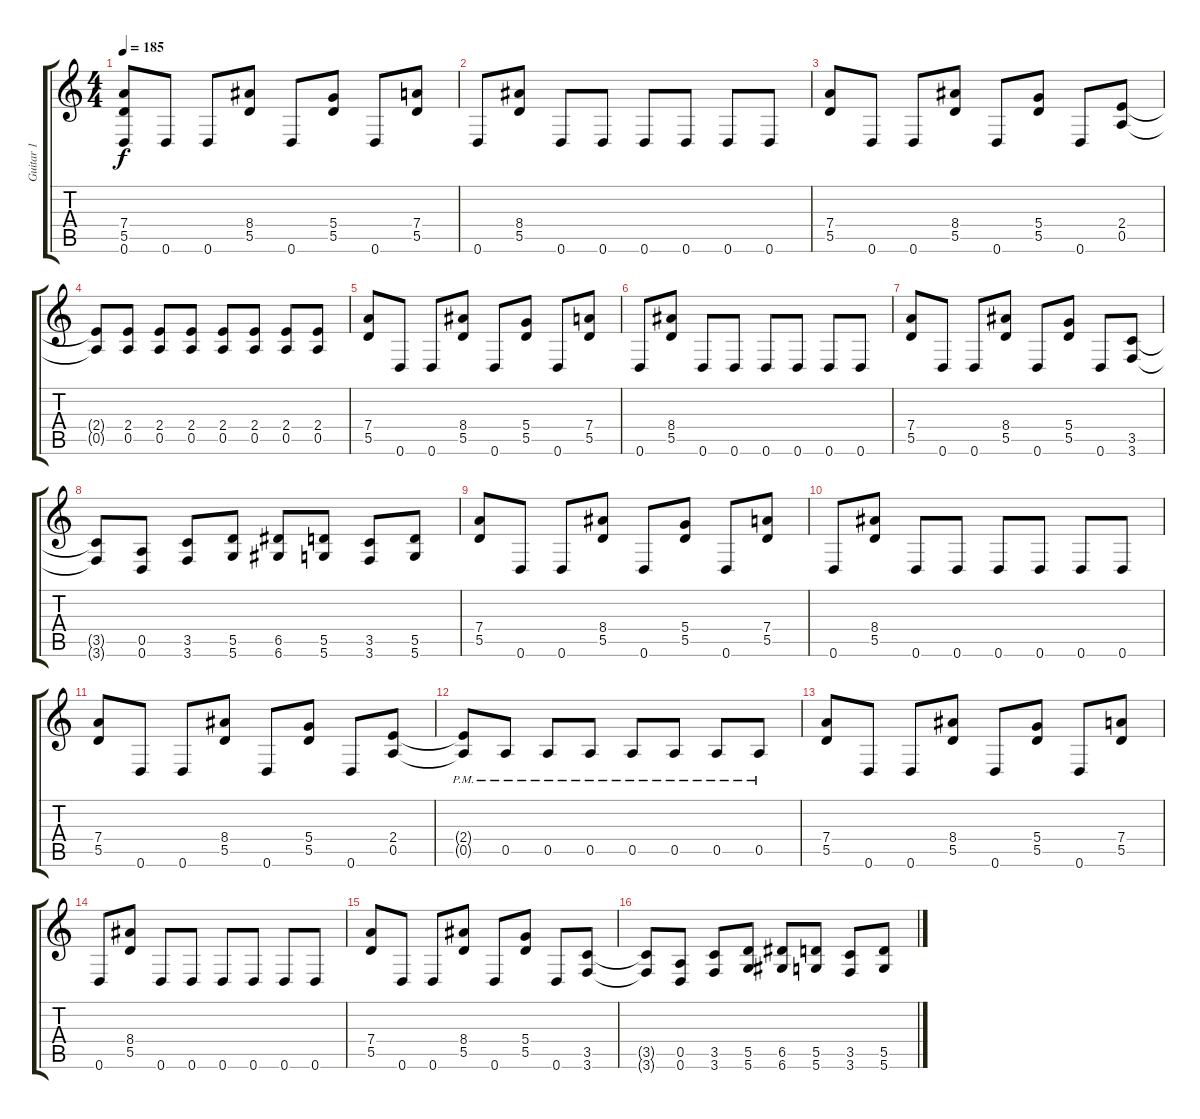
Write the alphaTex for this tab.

\track ("Guitar 1" "Guitar 1") {instrument distortionguitar}
\staff {score tabs}
\tuning (E4 B3 G3 D3 A2 D2) {hide}
\ts (4 4)
\tempo 185
\clef g2
\ks c
(7.4 5.5 0.6).8{dy f instrument distortionguitar} 0.6.8 0.6.8 (8.4 5.5).8 0.6.8 (5.4 5.5).8 0.6.8 (7.4 5.5).8 |
0.6.8 (8.4 5.5).8 0.6.8 0.6.8 0.6.8 0.6.8 0.6.8 0.6.8 |
(7.4 5.5).8 0.6.8 0.6.8 (8.4 5.5).8 0.6.8 (5.4 5.5).8 0.6.8 (2.4 0.5).8 |
(2.4{t} 0.5{t}).8 (2.4 0.5).8 (2.4 0.5).8 (2.4 0.5).8 (2.4 0.5).8 (2.4 0.5).8 (2.4 0.5).8 (2.4 0.5).8 |
(7.4 5.5).8 0.6.8 0.6.8 (8.4 5.5).8 0.6.8 (5.4 5.5).8 0.6.8 (7.4 5.5).8 |
0.6.8 (8.4 5.5).8 0.6.8 0.6.8 0.6.8 0.6.8 0.6.8 0.6.8 |
(7.4 5.5).8 0.6.8 0.6.8 (8.4 5.5).8 0.6.8 (5.4 5.5).8 0.6.8 (3.5 3.6).8 |
(3.5{t} 3.6{t}).8 (0.5 0.6).8 (3.5 3.6).8 (5.5 5.6).8 (6.5 6.6).8 (5.5 5.6).8 (3.5 3.6).8 (5.5 5.6).8 |
(7.4 5.5).8 0.6.8 0.6.8 (8.4 5.5).8 0.6.8 (5.4 5.5).8 0.6.8 (7.4 5.5).8 |
0.6.8 (8.4 5.5).8 0.6.8 0.6.8 0.6.8 0.6.8 0.6.8 0.6.8 |
(7.4 5.5).8 0.6.8 0.6.8 (8.4 5.5).8 0.6.8 (5.4 5.5).8 0.6.8 (2.4 0.5).8 |
(2.4{t} 0.5{pm t}).8 0.5{pm}.8 0.5{pm}.8 0.5{pm}.8 0.5{pm}.8 0.5{pm}.8 0.5{pm}.8 0.5{pm}.8 |
(7.4 5.5).8 0.6.8 0.6.8 (8.4 5.5).8 0.6.8 (5.4 5.5).8 0.6.8 (7.4 5.5).8 |
0.6.8 (8.4 5.5).8 0.6.8 0.6.8 0.6.8 0.6.8 0.6.8 0.6.8 |
(7.4 5.5).8 0.6.8 0.6.8 (8.4 5.5).8 0.6.8 (5.4 5.5).8 0.6.8 (3.5 3.6).8 |
(3.5{t} 3.6{t}).8 (0.5 0.6).8 (3.5 3.6).8 (5.5 5.6).8 (6.5 6.6).8 (5.5 5.6).8 (3.5 3.6).8 (5.5 5.6).8
